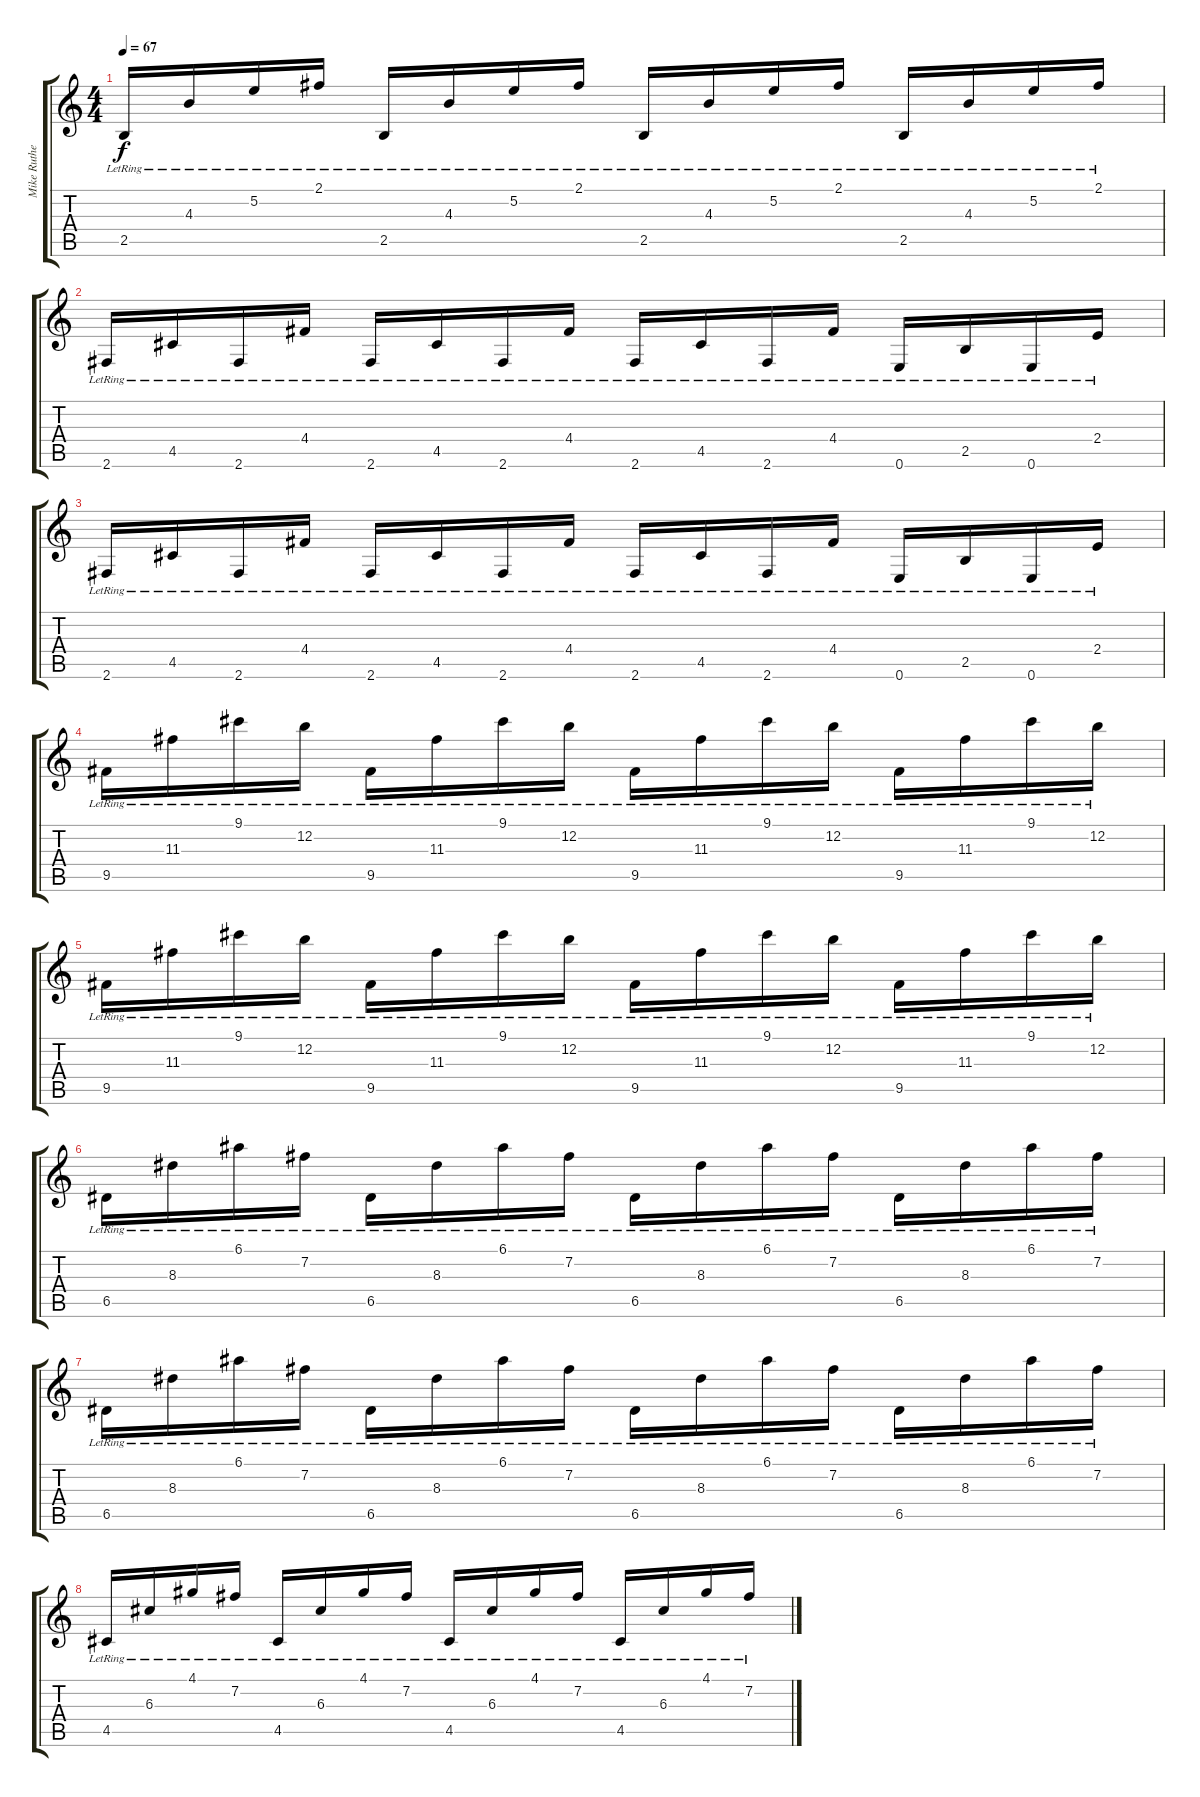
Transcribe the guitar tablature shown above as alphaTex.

\track ("Mike Rutherford (clean guitar rhythm)" "Mike Ruthe") {instrument electricguitarjazz}
\staff {score tabs}
\tuning (E4 B3 G3 D3 A2 E2) {hide}
\ts (4 4)
\tempo 67
\clef g2
\ks c
2.5{lr}.16{dy f} 4.3{lr}.16 5.2{lr}.16 2.1{lr}.16 2.5{lr}.16 4.3{lr}.16 5.2{lr}.16 2.1{lr}.16 2.5{lr}.16 4.3{lr}.16 5.2{lr}.16 2.1{lr}.16 2.5{lr}.16 4.3{lr}.16 5.2{lr}.16 2.1{lr}.16 |
2.6{lr}.16 4.5{lr}.16 2.6{lr}.16 4.4{lr}.16 2.6{lr}.16 4.5{lr}.16 2.6{lr}.16 4.4{lr}.16 2.6{lr}.16 4.5{lr}.16 2.6{lr}.16 4.4{lr}.16 0.6{lr}.16 2.5{lr}.16 0.6{lr}.16 2.4{lr}.16 |
2.6{lr}.16 4.5{lr}.16 2.6{lr}.16 4.4{lr}.16 2.6{lr}.16 4.5{lr}.16 2.6{lr}.16 4.4{lr}.16 2.6{lr}.16 4.5{lr}.16 2.6{lr}.16 4.4{lr}.16 0.6{lr}.16 2.5{lr}.16 0.6{lr}.16 2.4{lr}.16 |
9.5{lr}.16 11.3{lr}.16 9.1{lr}.16 12.2{lr}.16 9.5{lr}.16 11.3{lr}.16 9.1{lr}.16 12.2{lr}.16 9.5{lr}.16 11.3{lr}.16 9.1{lr}.16 12.2{lr}.16 9.5{lr}.16 11.3{lr}.16 9.1{lr}.16 12.2{lr}.16 |
9.5{lr}.16 11.3{lr}.16 9.1{lr}.16 12.2{lr}.16 9.5{lr}.16 11.3{lr}.16 9.1{lr}.16 12.2{lr}.16 9.5{lr}.16 11.3{lr}.16 9.1{lr}.16 12.2{lr}.16 9.5{lr}.16 11.3{lr}.16 9.1{lr}.16 12.2{lr}.16 |
6.5{lr}.16 8.3{lr}.16 6.1{lr}.16 7.2{lr}.16 6.5{lr}.16 8.3{lr}.16 6.1{lr}.16 7.2{lr}.16 6.5{lr}.16 8.3{lr}.16 6.1{lr}.16 7.2{lr}.16 6.5{lr}.16 8.3{lr}.16 6.1{lr}.16 7.2{lr}.16 |
6.5{lr}.16 8.3{lr}.16 6.1{lr}.16 7.2{lr}.16 6.5{lr}.16 8.3{lr}.16 6.1{lr}.16 7.2{lr}.16 6.5{lr}.16 8.3{lr}.16 6.1{lr}.16 7.2{lr}.16 6.5{lr}.16 8.3{lr}.16 6.1{lr}.16 7.2{lr}.16 |
4.5{lr}.16 6.3{lr}.16 4.1{lr}.16 7.2{lr}.16 4.5{lr}.16 6.3{lr}.16 4.1{lr}.16 7.2{lr}.16 4.5{lr}.16 6.3{lr}.16 4.1{lr}.16 7.2{lr}.16 4.5{lr}.16 6.3{lr}.16 4.1{lr}.16 7.2{lr}.16
